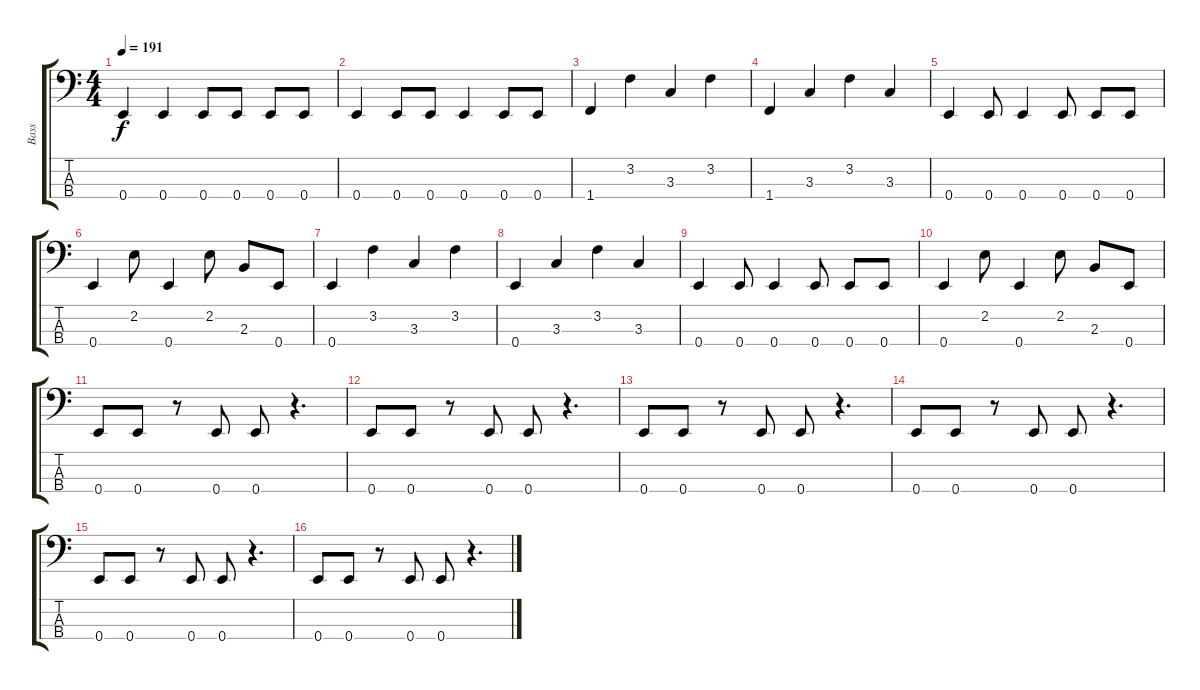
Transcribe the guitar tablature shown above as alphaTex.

\track ("Bass" "Bass") {instrument electricbassfinger}
\staff {score tabs}
\tuning (G2 D2 A1 E1) {hide}
\ts (4 4)
\tempo 191
\clef f4
\ks c
0.4.4{dy f} 0.4.4 0.4.8 0.4.8 0.4.8 0.4.8 |
0.4.4 0.4.8 0.4.8 0.4.4 0.4.8 0.4.8 |
1.4.4 3.2.4 3.3.4 3.2.4 |
1.4.4 3.3.4 3.2.4 3.3.4 |
0.4.4 0.4.8 0.4.4 0.4.8 0.4.8 0.4.8 |
0.4.4 2.2.8 0.4.4 2.2.8 2.3.8 0.4.8 |
0.4.4 3.2.4 3.3.4 3.2.4 |
0.4.4 3.3.4 3.2.4 3.3.4 |
0.4.4 0.4.8 0.4.4 0.4.8 0.4.8 0.4.8 |
0.4.4 2.2.8 0.4.4 2.2.8 2.3.8 0.4.8 |
0.4.8 0.4.8 r.8 0.4.8 0.4.8 r.4{d} |
0.4.8 0.4.8 r.8 0.4.8 0.4.8 r.4{d} |
0.4.8 0.4.8 r.8 0.4.8 0.4.8 r.4{d} |
0.4.8 0.4.8 r.8 0.4.8 0.4.8 r.4{d} |
0.4.8{volume 0} 0.4.8 r.8 0.4.8 0.4.8 r.4{d} |
0.4.8 0.4.8 r.8 0.4.8 0.4.8 r.4{d}
